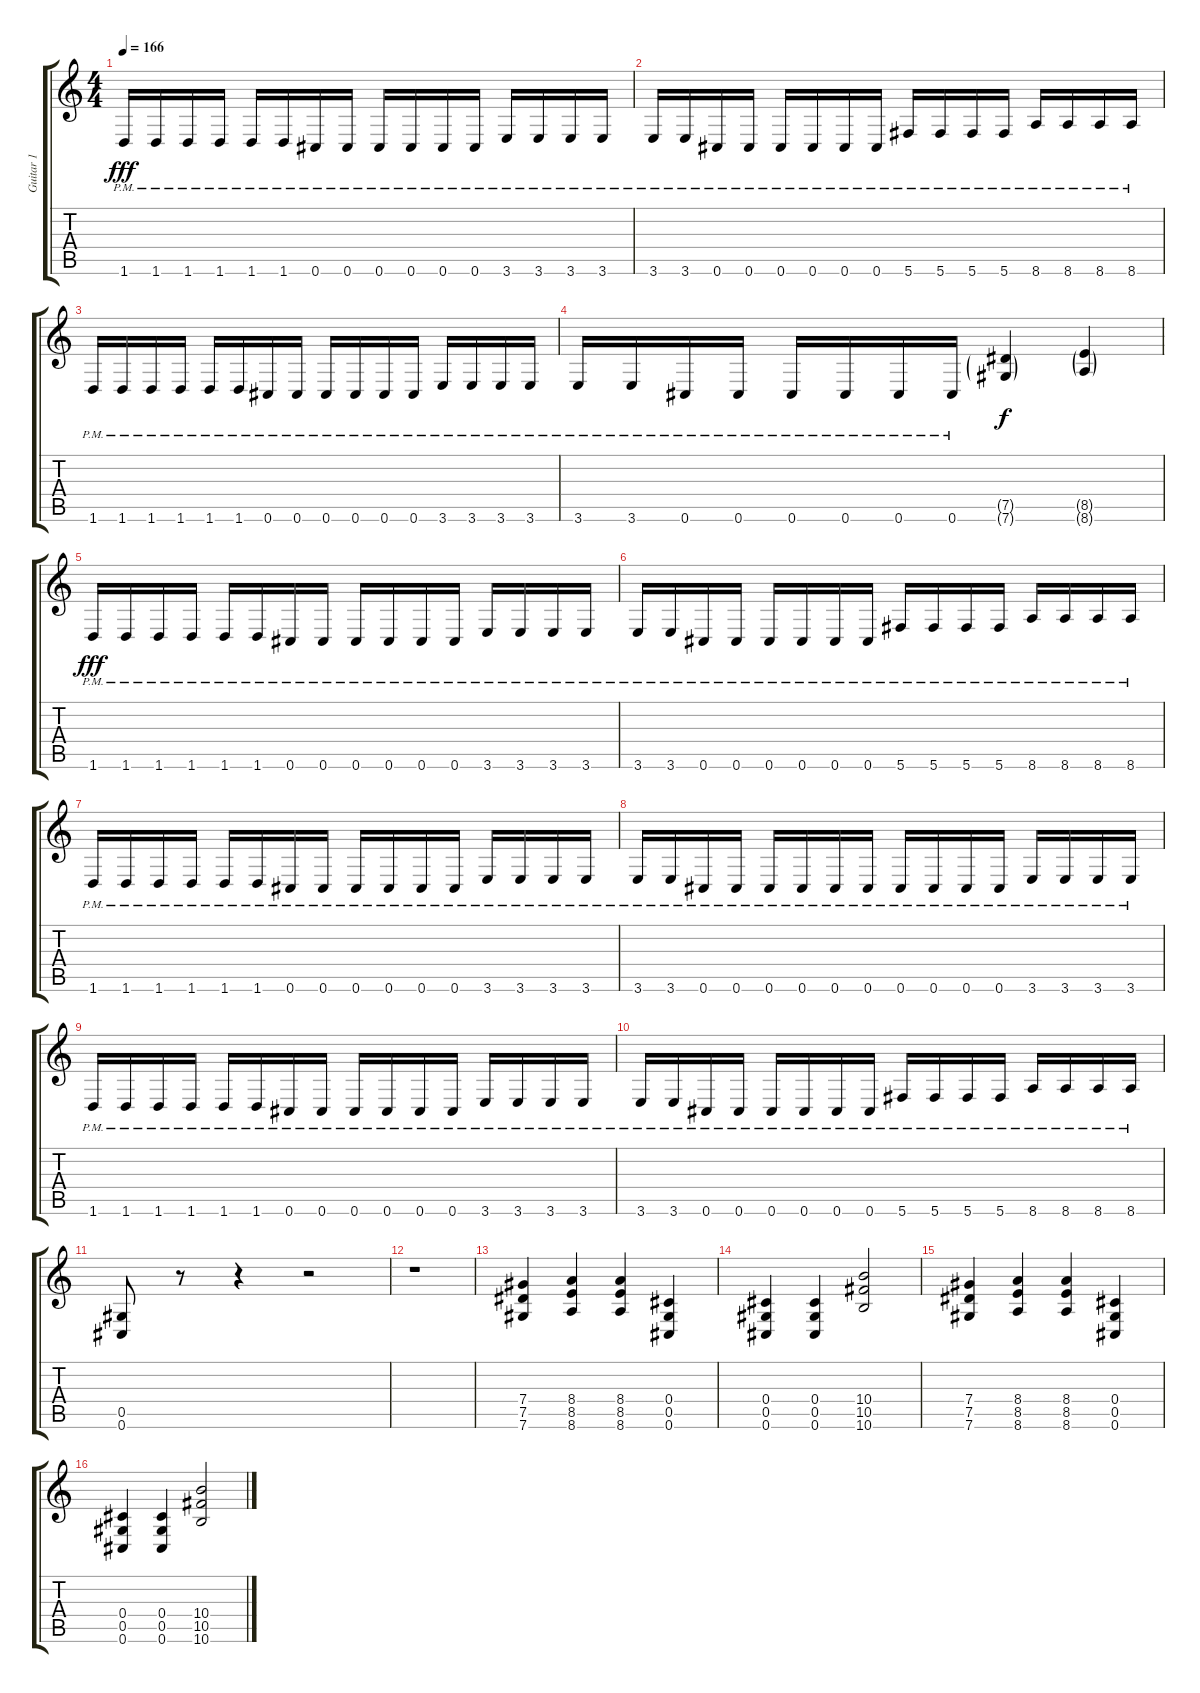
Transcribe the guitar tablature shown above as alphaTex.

\track ("Guitar 1" "Guitar 1") {instrument distortionguitar}
\staff {score tabs}
\tuning (Eb4 Bb3 Gb3 Db3 Ab2 Db2) {hide}
\ts (4 4)
\tempo 166
\clef g2
\ks c
1.6{pm}.16{dy fff} 1.6{pm}.16 1.6{pm}.16 1.6{pm}.16 1.6{pm}.16 1.6{pm}.16 0.6{pm}.16 0.6{pm}.16 0.6{pm}.16 0.6{pm}.16 0.6{pm}.16 0.6{pm}.16 3.6{pm}.16 3.6{pm}.16 3.6{pm}.16 3.6{pm}.16 |
3.6{pm}.16 3.6{pm}.16 0.6{pm}.16 0.6{pm}.16 0.6{pm}.16 0.6{pm}.16 0.6{pm}.16 0.6{pm}.16 5.6{pm}.16 5.6{pm}.16 5.6{pm}.16 5.6{pm}.16 8.6{pm}.16 8.6{pm}.16 8.6{pm}.16 8.6{pm}.16 |
1.6{pm}.16 1.6{pm}.16 1.6{pm}.16 1.6{pm}.16 1.6{pm}.16 1.6{pm}.16 0.6{pm}.16 0.6{pm}.16 0.6{pm}.16 0.6{pm}.16 0.6{pm}.16 0.6{pm}.16 3.6{pm}.16 3.6{pm}.16 3.6{pm}.16 3.6{pm}.16 |
3.6{pm}.16 3.6{pm}.16 0.6{pm}.16 0.6{pm}.16 0.6{pm}.16 0.6{pm}.16 0.6{pm}.16 0.6{pm}.16 (7.5{g} 7.6{g}).4{dy f} (8.5{g} 8.6{g}).4 |
1.6{pm}.16{dy fff} 1.6{pm}.16 1.6{pm}.16 1.6{pm}.16 1.6{pm}.16 1.6{pm}.16 0.6{pm}.16 0.6{pm}.16 0.6{pm}.16 0.6{pm}.16 0.6{pm}.16 0.6{pm}.16 3.6{pm}.16 3.6{pm}.16 3.6{pm}.16 3.6{pm}.16 |
3.6{pm}.16 3.6{pm}.16 0.6{pm}.16 0.6{pm}.16 0.6{pm}.16 0.6{pm}.16 0.6{pm}.16 0.6{pm}.16 5.6{pm}.16 5.6{pm}.16 5.6{pm}.16 5.6{pm}.16 8.6{pm}.16 8.6{pm}.16 8.6{pm}.16 8.6{pm}.16 |
1.6{pm}.16 1.6{pm}.16 1.6{pm}.16 1.6{pm}.16 1.6{pm}.16 1.6{pm}.16 0.6{pm}.16 0.6{pm}.16 0.6{pm}.16 0.6{pm}.16 0.6{pm}.16 0.6{pm}.16 3.6{pm}.16 3.6{pm}.16 3.6{pm}.16 3.6{pm}.16 |
3.6{pm}.16 3.6{pm}.16 0.6{pm}.16 0.6{pm}.16 0.6{pm}.16 0.6{pm}.16 0.6{pm}.16 0.6{pm}.16 0.6{pm}.16 0.6{pm}.16 0.6{pm}.16 0.6{pm}.16 3.6{pm}.16 3.6{pm}.16 3.6{pm}.16 3.6{pm}.16 |
1.6{pm}.16 1.6{pm}.16 1.6{pm}.16 1.6{pm}.16 1.6{pm}.16 1.6{pm}.16 0.6{pm}.16 0.6{pm}.16 0.6{pm}.16 0.6{pm}.16 0.6{pm}.16 0.6{pm}.16 3.6{pm}.16 3.6{pm}.16 3.6{pm}.16 3.6{pm}.16 |
3.6{pm}.16 3.6{pm}.16 0.6{pm}.16 0.6{pm}.16 0.6{pm}.16 0.6{pm}.16 0.6{pm}.16 0.6{pm}.16 5.6{pm}.16 5.6{pm}.16 5.6{pm}.16 5.6{pm}.16 8.6{pm}.16 8.6{pm}.16 8.6{pm}.16 8.6{pm}.16 |
(0.5 0.6).8 r.8 r.4 r.2 |
r.1 |
(7.4 7.5 7.6).4 (8.4 8.5 8.6).4 (8.4 8.5 8.6).4 (0.4 0.5 0.6).4 |
(0.4 0.5 0.6).4 (0.4 0.5 0.6).4 (10.4 10.5 10.6).2 |
(7.4 7.5 7.6).4 (8.4 8.5 8.6).4 (8.4 8.5 8.6).4 (0.4 0.5 0.6).4 |
(0.4 0.5 0.6).4 (0.4 0.5 0.6).4 (10.4 10.5 10.6).2
